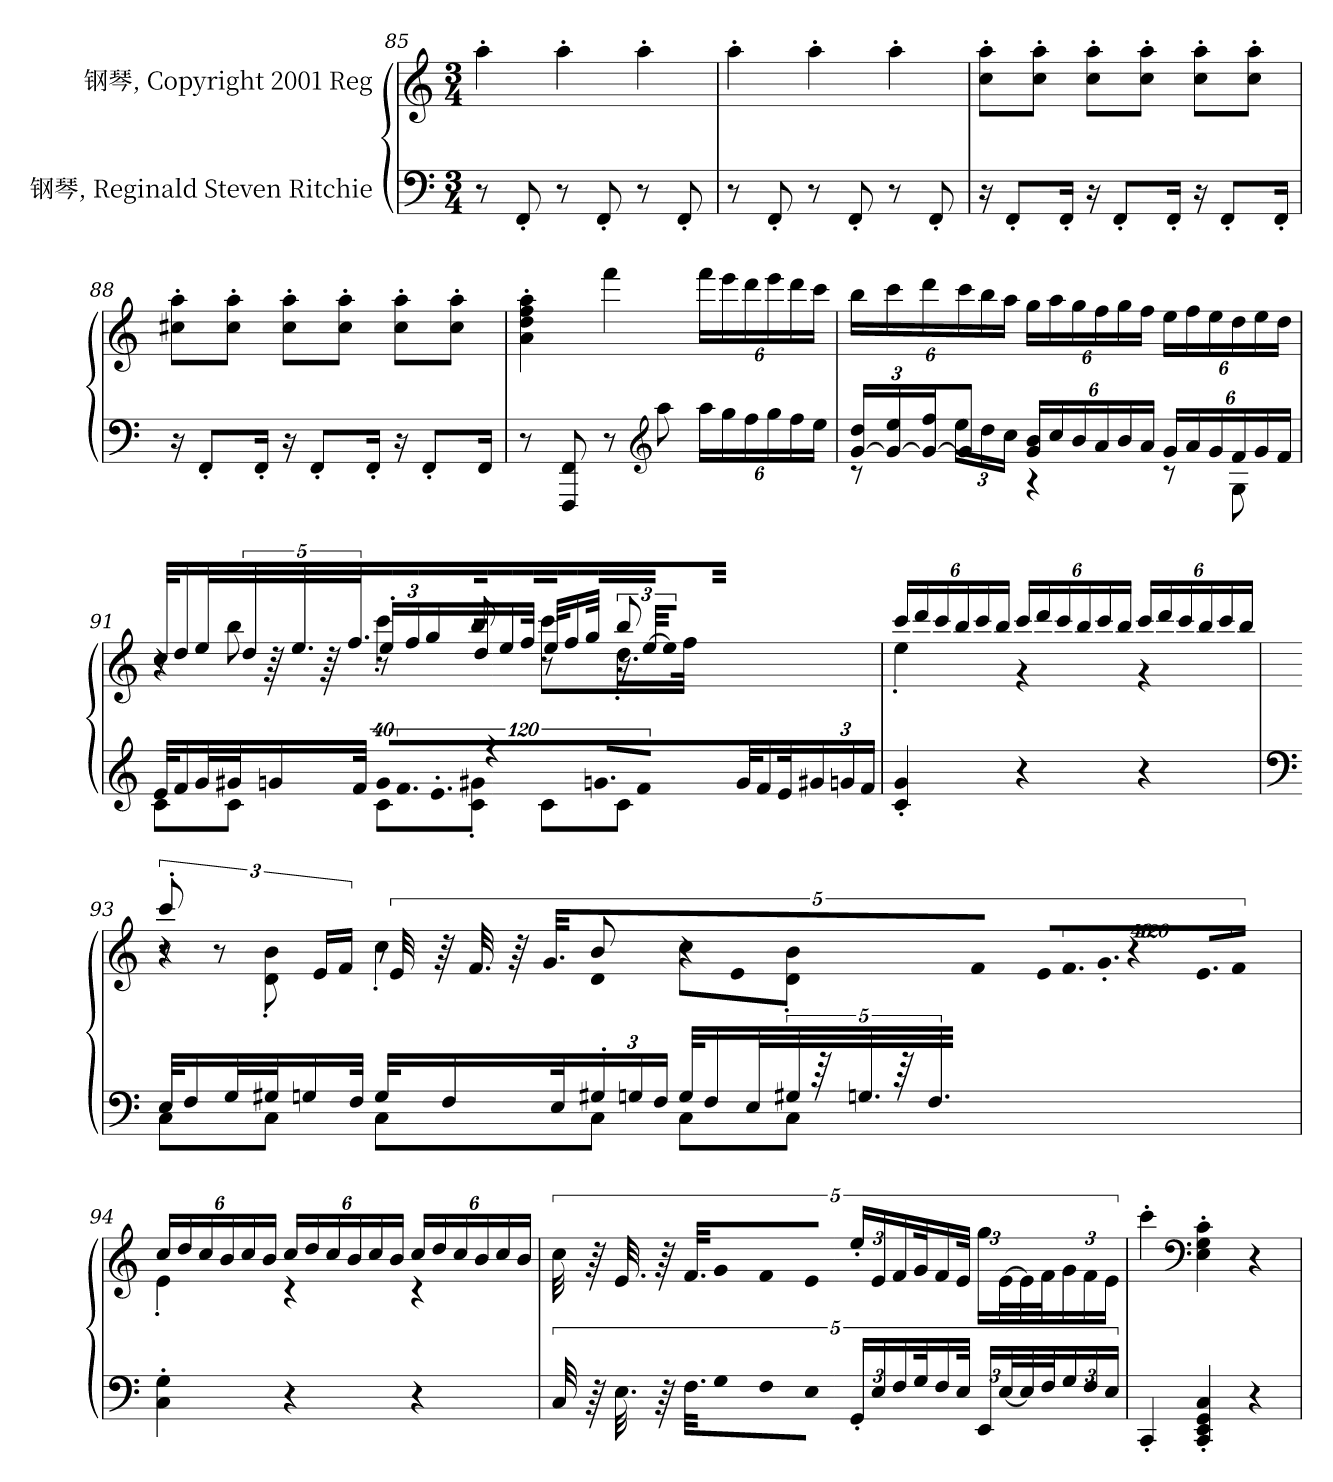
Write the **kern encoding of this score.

**kern	**kern
*part2	*part1
*staff2	*staff1
*I"钢琴, Reginald Steven Ritchie	*I"钢琴, Copyright 2001 Reg
*clefF4	*clefG2
*k[]	*k[]
*M3/4	*M3/4
=85	=85
8r	4aa'\
8FF'/	.
8r	4aa'\
8FF'/	.
8r	4aa'\
8FF'/	.
=86	=86
8r	4aa'\
8FF'/	.
8r	4aa'\
8FF'/	.
8r	4aa'\
8FF'/	.
!!LO:LB:g=z
=87	=87
16r	8cc\' 8aa\'L
8FF'/L	.
.	8cc\' 8aa\'J
16FF'/Jk	.
16r	8cc\' 8aa\'L
8FF'/L	.
.	8cc\' 8aa\'J
16FF'/Jk	.
16r	8cc\' 8aa\'L
8FF'/L	.
.	8cc\' 8aa\'J
16FF'/Jk	.
=88	=88
16r	8cc#X\' 8aa\'L
8FF'/L	.
.	8cc#\' 8aa\'J
16FF'/Jk	.
16r	8cc#\' 8aa\'L
8FF'/L	.
.	8cc#\' 8aa\'J
16FF'/Jk	.
16r	8cc#\' 8aa\'L
8FF'/L	.
.	8cc#\' 8aa\'J
16FF/Jk	.
=89	=89
8r	4a\' 4dd\' 4ff\' 4aa\'
8FFF/ 8FF/	.
8r	4fff\
*clefG2	*
8aa\	.
*Xbrackettup	*Xbrackettup
24aa\LL	24fff\LL
24gg\	24eee\
24ff\	24ddd\
24gg\	24eee\
24ff\	24ddd\
24ee\JJ	24ccc\JJ
!!LO:LB:g=z
=90	=90
*^	*
[24g/ 24dd/LL	8r	24bb\LL
24g/_ 24ee/	.	24ccc\
24g/_ 24ff/J	.	24ddd\
8g/J]	24ee\LL	24ccc\
.	24dd\	24bb\
.	24cc\JJ	24aa\JJ
24g/ 24b/LL	4r	24gg\LL
24cc/	.	24aa\
24b/	.	24gg\
24a/	.	24ff\
24b/	.	24gg\
24a/JJ	.	24ff\JJ
24g/LL	8r	24ee\LL
24a/	.	24ff\
24g/	.	24ee\
24f/	8G\	24dd\
24g/	.	24ee\
24f/JJ	.	24dd\JJ
!!LO:LB:g=z
=91	=91	=91
*	*	*^
*	*	*	*^
32e/KLL	8c\L	4r	8r	32cc/KLL
16f/	.	.	.	16dd/
32g/L	.	.	.	32ee/L
*	*	*	*	*brackettup
32g#X/J	8c\J	.	8bb\	40dd/JJJ
.	.	.	.	80r
16gn/	.	.	.	.
.	.	.	.	40.ee/
.	.	.	.	80r
.	.	.	.	40.ff/
32f/JJk	.	.	.	.
*brackettup	*	*	*	*
!LO:N:vis=32	!	!	!	!
*	*	*	*	*Xbrackettup
640%23g/LLL	8c\L	8r	4ccc'\	24ee'/LL
!LO:N:vis=32.	!	!	!	!
1920%103f/	.	.	.	.
.	.	.	.	24ff/
.	.	.	.	24gg/
!LO:N:vis=32.	!	!	!	!
1920%103e'/JJJ	.	.	.	.
.	8c\' 8g#X\'J	8bb/	.	32dd/K
!LO:N:vis=64	!	!	!	!
960%17r	.	.	.	.
.	.	.	.	16ee/
!LO:N:vis=32.	!	!	!	!
1920%103gn/LLL	.	.	.	.
!LO:N:vis=32	!	!	!	!
640%23f/JJJ	.	.	.	.
.	.	.	.	32ff/JJk
.	8c\L	8r	8ccc\L	32ee/KLL
32g/KLL	.	.	.	.
.	.	.	.	16ff/
16f/	.	.	.	.
.	.	.	.	32gg/JJk
32e/K	.	.	.	.
*	*	*	*	*brackettup
.	8c\J	8bb/	16.dd'\L	24r
*Xbrackettup	*	*	*	*
24g#X/	.	.	.	.
.	.	.	.	[48ee/KLL
24gn/	.	.	.	.
.	.	.	.	16ee/JJ]
24f/JJ	.	.	.	.
.	.	.	32ff\JJk	.
.	1920ryy	1920ryy	1920ryy	1920ryy
*v	*v	*	*	*
*	*v	*v	*v
!!LO:PB:g=z
=92	=92
*	*Xbrackettup
*	*^
4c/' 4g/'	24ccc/LL	4ee'\
.	24ddd/	.
.	24ccc/	.
.	24bb/	.
.	24ccc/	.
.	24bb/JJ	.
4r	24ccc/LL	4r
.	24ddd/	.
.	24ccc/	.
.	24bb/	.
.	24ccc/	.
.	24bb/JJ	.
4r	24ccc/LL	4r
.	24ddd/	.
.	24ccc/	.
.	24bb/	.
.	24ccc/	.
.	24bb/JJ	.
*	*v	*v
!!LO:LB:g=z
=93	=93
*clefF4	*
*^	*^
*	*	*	*^
*	*	*	*	*brackettup
32E/KLL	8C\L	4r	8r	12ccc'/
16F/	.	.	.	.
.	.	.	.	12r
32G/L	.	.	.	.
32G#X/J	8C\J	.	8d\' 8b\'	.
16Gn/	.	.	.	.
.	.	.	.	24e/LL
.	.	.	.	24f/JJ
32F/JJk	.	.	.	.
32G/KLL	8C\L	8r	4cc'\	40e/
.	.	.	.	80r
16F/	.	.	.	.
.	.	.	.	40.f/
.	.	.	.	80r
.	.	.	.	40.g/LLL
32E/K	.	.	.	.
24G#X'/	8C\J	8b/	.	32d/J
.	.	.	.	16e/
24Gn/	.	.	.	.
24F/JJ	.	.	.	.
.	.	.	.	32f/JJk
!	!	!	!	!LO:N:vis=32
32G/KLL	8C\L	4r	8cc\L	640%23e/LLL
16F/	.	.	.	.
!	!	!	!	!LO:N:vis=32.
.	.	.	.	1920%103f/
!	!	!	!	!LO:N:vis=32.
.	.	.	.	1920%103g'/JJJ
32E/L	.	.	.	.
*brackettup	*	*	*	*
40G#X/JJJ	8C\J	.	8d\' 8b\'J	.
!	!	!	!	!LO:N:vis=64
.	.	.	.	960%17r
80r	.	.	.	.
!	!	!	!	!LO:N:vis=32.
.	.	.	.	1920%103e/LLL
40.Gn/	.	.	.	.
80r	.	.	.	.
40.F/	.	.	.	.
!	!	!	!	!LO:N:vis=32
.	.	.	.	640%23f/JJJ
1920ryy	1920ryy	1920ryy	1920ryy	.
*v	*v	*	*	*
*	*v	*v	*v
!!LO:LB:g=z
=94	=94
*	*Xbrackettup
*	*^
4C\' 4G\'	24cc/LL	4e'\
.	24dd/	.
.	24cc/	.
.	24b/	.
.	24cc/	.
.	24b/JJ	.
4r	24cc/LL	4r
.	24dd/	.
.	24cc/	.
.	24b/	.
.	24cc/	.
.	24b/JJ	.
4r	24cc/LL	4r
.	24dd/	.
.	24cc/	.
.	24b/	.
.	24cc/	.
.	24b/JJ	.
*	*v	*v
=95	=95
*	*brackettup
40C/	40cc\
80r	80r
40.E\	40.e/
80r	80r
40.F\LLL	40.f/LLL
32G\J	32g/J
16F\	16f/
32E\JJk	32e/JJk
*Xbrackettup	*Xbrackettup
24GG'/LL	24ee'/LL
24E/	24e/
24F/	24f/
32G/K	32g/K
16F/	16f/
32E/JJk	32e/JJk
24EE/LL	24gg\LL
[48E/L	[48e\L
32E/]	32e\]
32F/J	32f\J
24G/	24g\
24F/	24f\
24E/JJ	24e\JJ
=96	=96
4CC'/	4ccc'\
*	*clefF4
4CC/' 4EE/' 4GG/' 4C/'	4E\' 4G\' 4c\'
4r	4r
=	=
*-	*-
